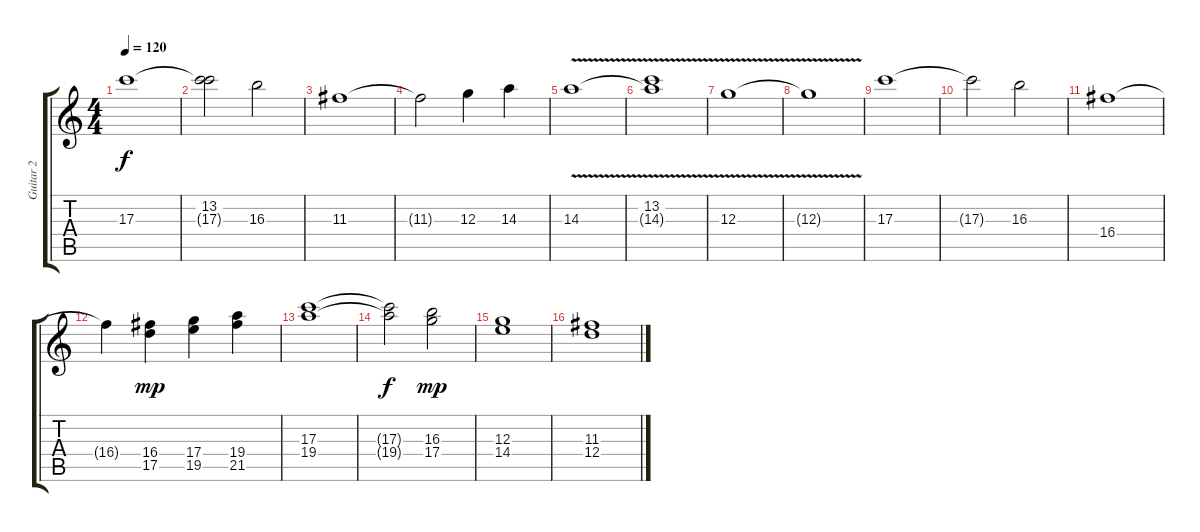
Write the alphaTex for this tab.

\track ("Guitar 2" "Guitar 2") {instrument overdrivenguitar}
\staff {score tabs}
\tuning (E4 B3 G3 D3 A2 E2) {hide}
\ts (4 4)
\tempo 120
\clef g2
\ks c
17.3.1{dy f} |
(13.2 17.3{t}).2 16.3.2 |
11.3.1 |
11.3{t}.2 12.3.4 14.3.4 |
14.3{v}.1 |
(13.2 14.3{t}).1 |
12.3{v}.1 |
12.3{t}.1 |
17.3.1 |
17.3{t}.2 16.3.2 |
16.4.1 |
16.4{t}.4 (16.4 17.5).4{dy mp} (17.4 19.5).4 (19.4 21.5).4 |
(17.3 19.4).1 |
(17.3{t} 19.4{t}).2{dy f} (16.3 17.4).2{dy mp} |
(12.3 14.4).1 |
(11.3 12.4).1
